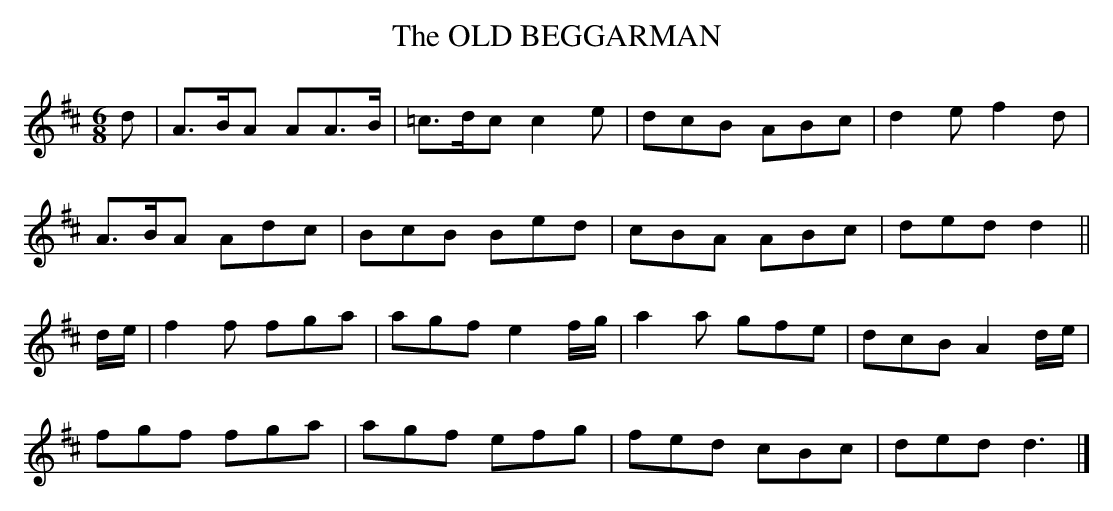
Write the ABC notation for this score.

X:1
T:OLD BEGGARMAN, The
Y:"with spirit"
M:6/8
L:1/8
K:D
d|A>BA AA>B|=c>dc c2e|dcB ABc|d2e f2d|
A>BA Adc|BcB Bed|cBA ABc|ded d2||
d/e/|f2f fga|agf e2f/g/|a2a gfe|dcB A2d/e/|
fgf fga|agf efg|fed cBc|ded d3|]
